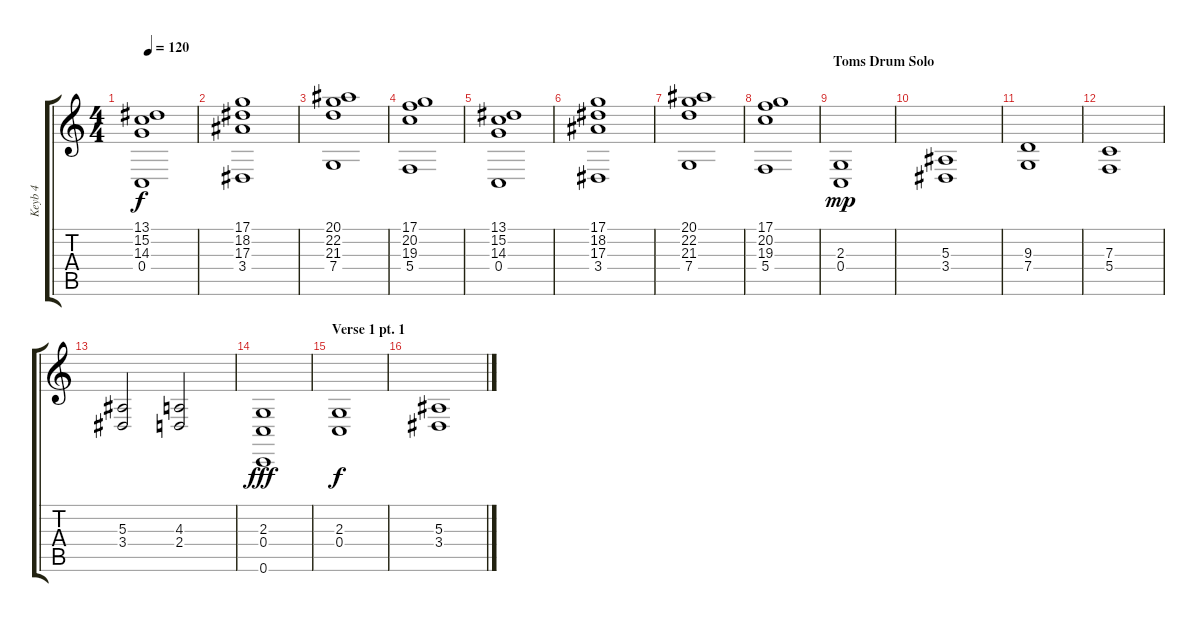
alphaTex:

\track ("Keyb 4" "Keyb 4") {instrument pad4choir}
\staff {score tabs}
\tuning (D4 A3 F3 C3 G2 C2) {hide}
\ts (4 4)
\tempo 120
\clef g2
\ks c
(13.1 15.2 14.3 0.4).1{dy f volume 7} |
(17.1 18.2 17.3 3.4).1 |
(20.1 22.2 21.3 7.4).1 |
(17.1 20.2 19.3 5.4).1 |
(13.1 15.2 14.3 0.4).1{volume 7} |
(17.1 18.2 17.3 3.4).1 |
(20.1 22.2 21.3 7.4).1 |
(17.1 20.2 19.3 5.4).1 |
\section ("" "Toms Drum Solo")
(2.3 0.4).1{dy mp} |
(5.3 3.4).1 |
(9.3 7.4).1 |
(7.3 5.4).1 |
(5.3 3.4).2 (4.3 2.4).2 |
(2.3 0.4 0.6).1{dy fff} |
\section ("" "Verse 1 pt. 1")
(2.3 0.4).1{dy f volume 10 instrument pad4choir} |
(5.3 3.4).1
